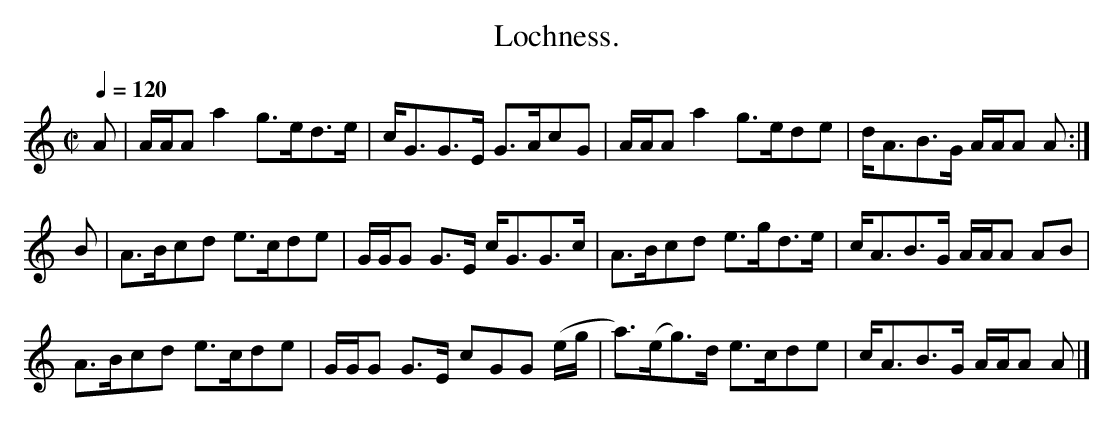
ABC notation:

X:1
T:Lochness.
M:C|
L:1/8
Q:1/4=120
K:A Minor
A|A/A/A a2 g>ed>e|c<GG>E G>AcG    |A/A/A a2   g>ede |d<AB>G A/A/A A:|
B|A>Bcd e>cde |G/G/G G>E c<GG>c   |A>Bcd   e>gd>e|c<AB>G A/A/A AB|
  A>Bcd e>cde |G/G/G G>E cGG (e/g/|a>)(eg>)d e>cde |c<AB>G A/A/A A|]
